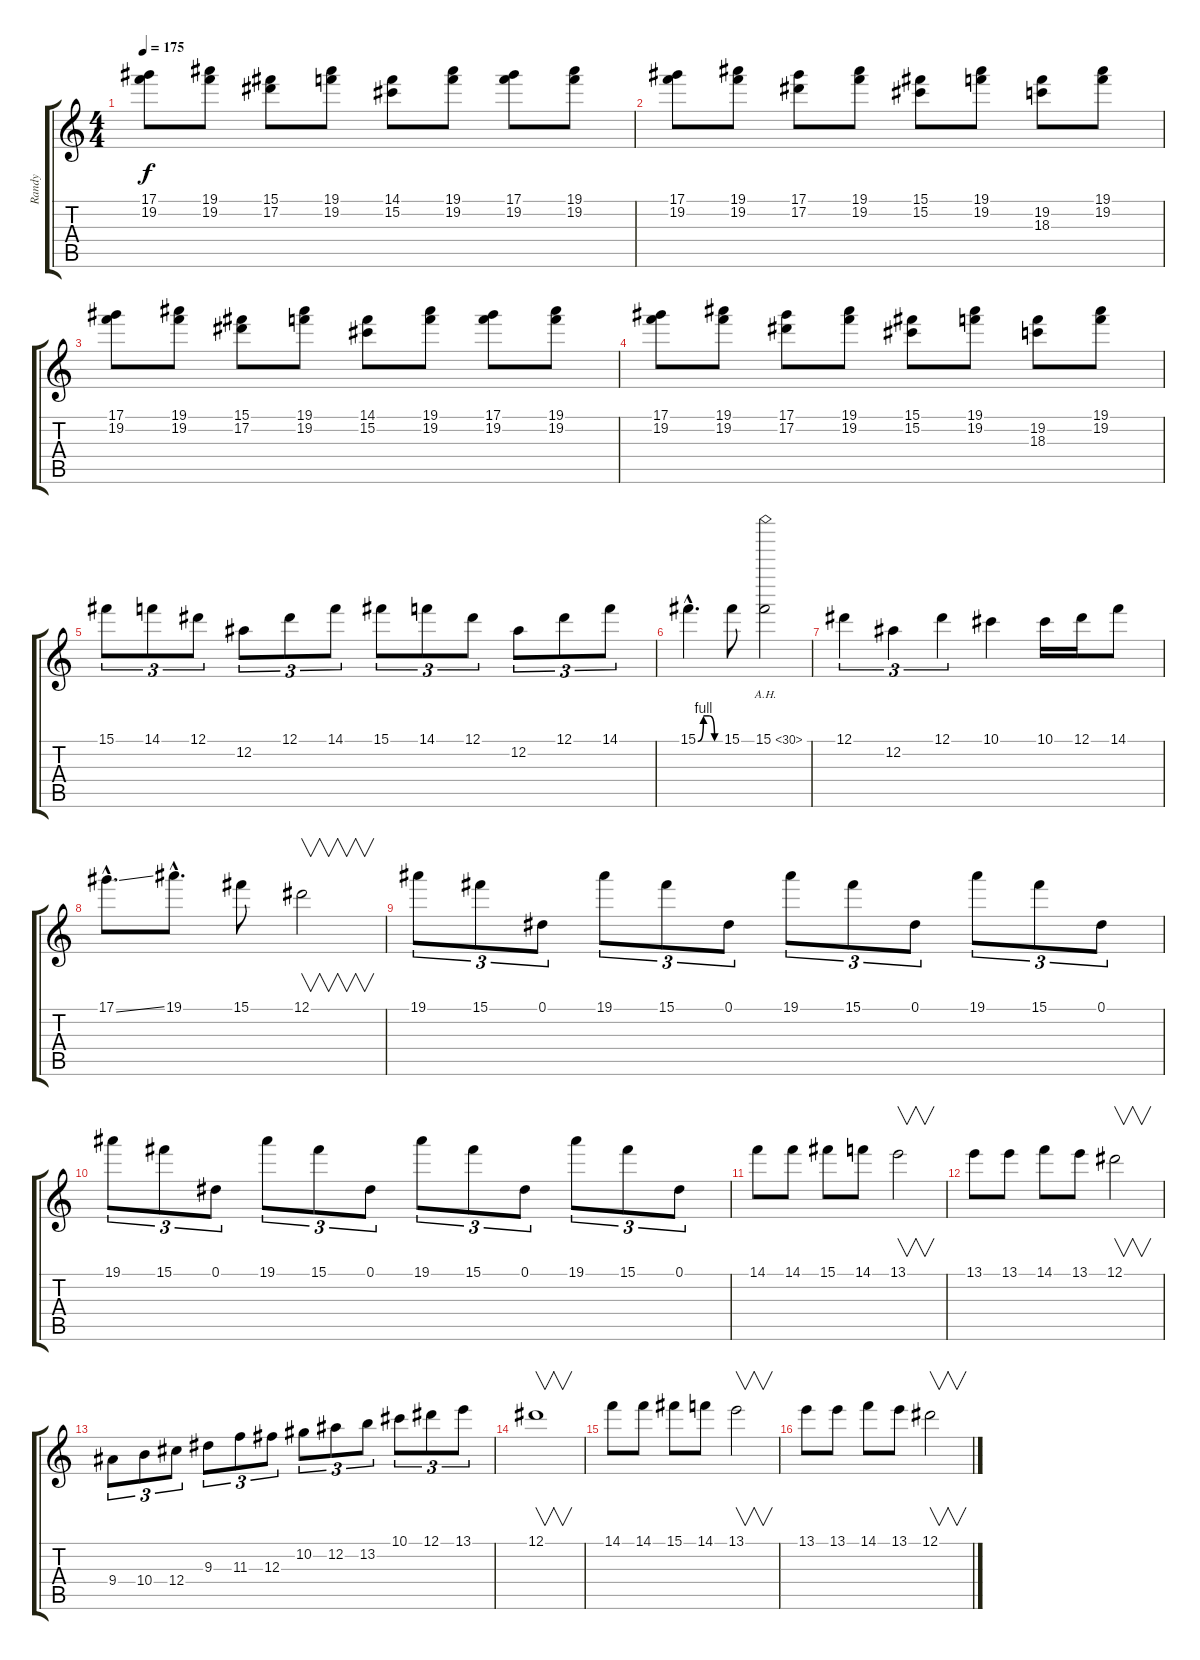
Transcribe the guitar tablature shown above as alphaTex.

\track ("Randy" "Randy") {instrument distortionguitar}
\staff {score tabs}
\tuning (Eb4 Bb3 Gb3 Db3 Ab2 Eb2) {hide}
\ts (4 4)
\tempo 175
\clef g2
\ks c
(17.1 19.2).8{dy f} (19.1 19.2).8 (15.1 17.2).8 (19.1 19.2).8 (14.1 15.2).8 (19.1 19.2).8 (17.1 19.2).8 (19.1 19.2).8 |
(17.1 19.2).8 (19.1 19.2).8 (17.1 17.2).8 (19.1 19.2).8 (15.1 15.2).8 (19.1 19.2).8 (19.2 18.3).8 (19.1 19.2).8 |
(17.1 19.2).8 (19.1 19.2).8 (15.1 17.2).8 (19.1 19.2).8 (14.1 15.2).8 (19.1 19.2).8 (17.1 19.2).8 (19.1 19.2).8 |
(17.1 19.2).8 (19.1 19.2).8 (17.1 17.2).8 (19.1 19.2).8 (15.1 15.2).8 (19.1 19.2).8 (19.2 18.3).8 (19.1 19.2).8 |
15.1.8{tu (3 2)} 14.1.8{tu (3 2)} 12.1.8{tu (3 2)} 12.2.8{tu (3 2)} 12.1.8{tu (3 2)} 14.1.8{tu (3 2)} 15.1.8{tu (3 2)} 14.1.8{tu (3 2)} 12.1.8{tu (3 2)} 12.2.8{tu (3 2)} 12.1.8{tu (3 2)} 14.1.8{tu (3 2)} |
15.1{be (custom 0 0 15 4 30 4 45 0 60 0) hac}.4{d} 15.1.8 15.1{ah 15}.2 |
12.1.4{tu (3 2)} 12.2.4{tu (3 2)} 12.1.4{tu (3 2)} 10.1.4 10.1.16 12.1.16 14.1.8 |
17.1{ss hac}.8{d} 19.1{hac}.8{d} 15.1.8 12.1.2{v} |
19.1.8{tu (3 2)} 15.1.8{tu (3 2)} 0.1.8{tu (3 2)} 19.1.8{tu (3 2)} 15.1.8{tu (3 2)} 0.1.8{tu (3 2)} 19.1.8{tu (3 2)} 15.1.8{tu (3 2)} 0.1.8{tu (3 2)} 19.1.8{tu (3 2)} 15.1.8{tu (3 2)} 0.1.8{tu (3 2)} |
19.1.8{tu (3 2)} 15.1.8{tu (3 2)} 0.1.8{tu (3 2)} 19.1.8{tu (3 2)} 15.1.8{tu (3 2)} 0.1.8{tu (3 2)} 19.1.8{tu (3 2)} 15.1.8{tu (3 2)} 0.1.8{tu (3 2)} 19.1.8{tu (3 2)} 15.1.8{tu (3 2)} 0.1.8{tu (3 2)} |
14.1.8 14.1.8 15.1.8 14.1.8 13.1.2{v} |
13.1.8 13.1.8 14.1.8 13.1.8 12.1.2{v} |
9.4.8{tu (3 2)} 10.4.8{tu (3 2)} 12.4.8{tu (3 2)} 9.3.8{tu (3 2)} 11.3.8{tu (3 2)} 12.3.8{tu (3 2)} 10.2.8{tu (3 2)} 12.2.8{tu (3 2)} 13.2.8{tu (3 2)} 10.1.8{tu (3 2)} 12.1.8{tu (3 2)} 13.1.8{tu (3 2)} |
12.1.1{v} |
14.1.8 14.1.8 15.1.8 14.1.8 13.1.2{v} |
13.1.8 13.1.8 14.1.8 13.1.8 12.1.2{v}
